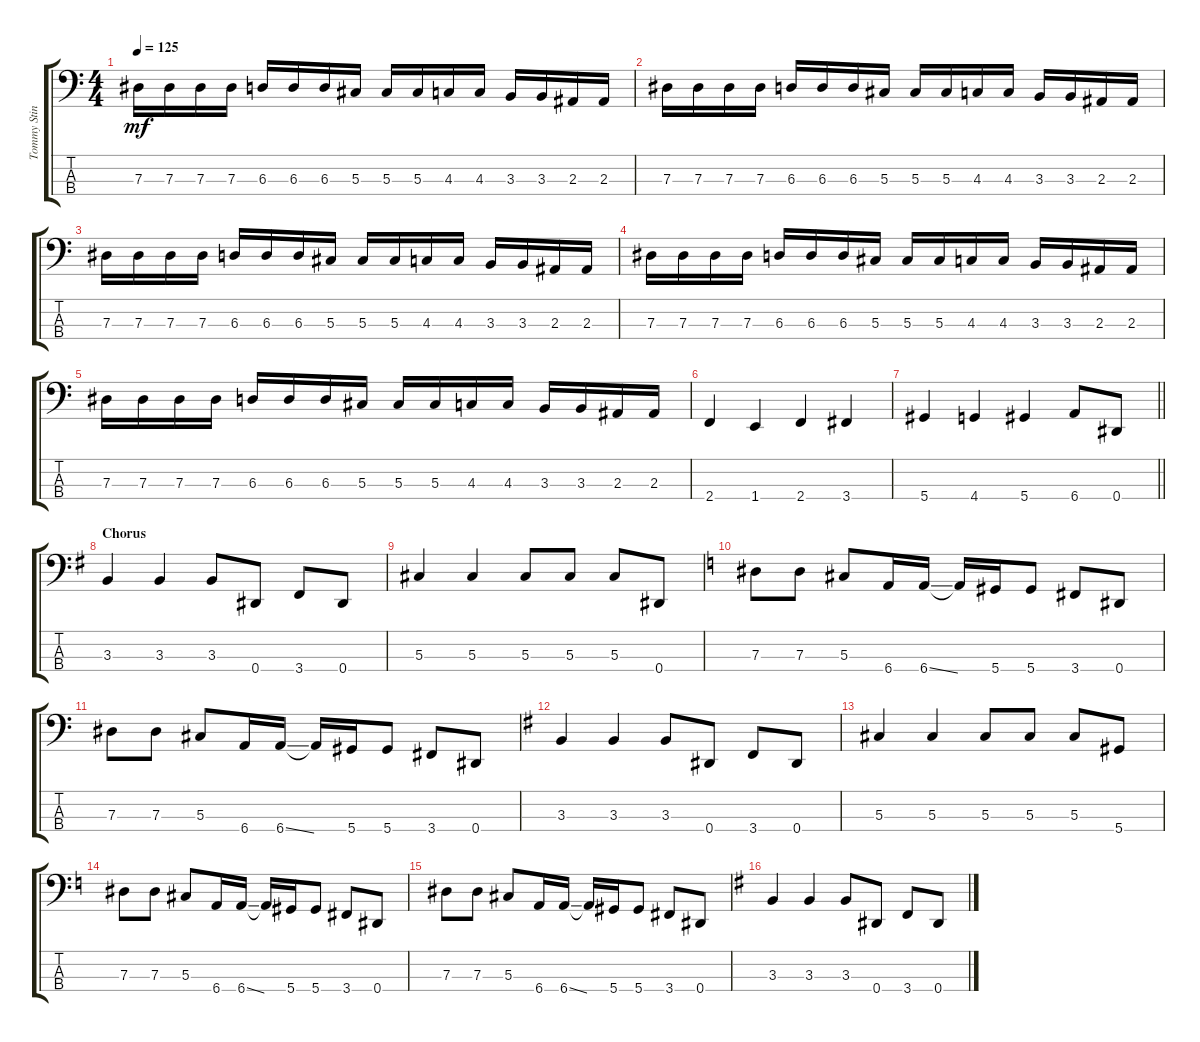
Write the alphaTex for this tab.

\track ("Tommy Stinson" "Tommy Stin") {instrument electricbasspick}
\staff {score tabs}
\tuning (Gb2 Db2 Ab1 Eb1) {hide}
\ts (4 4)
\tempo 125
\clef f4
\ks c
7.3.16{dy mf} 7.3.16 7.3.16 7.3.16 6.3.16 6.3.16 6.3.16 5.3.16 5.3.16 5.3.16 4.3.16 4.3.16 3.3.16 3.3.16 2.3.16 2.3.16 |
7.3.16 7.3.16 7.3.16 7.3.16 6.3.16 6.3.16 6.3.16 5.3.16 5.3.16 5.3.16 4.3.16 4.3.16 3.3.16 3.3.16 2.3.16 2.3.16 |
7.3.16 7.3.16 7.3.16 7.3.16 6.3.16 6.3.16 6.3.16 5.3.16 5.3.16 5.3.16 4.3.16 4.3.16 3.3.16 3.3.16 2.3.16 2.3.16 |
7.3.16 7.3.16 7.3.16 7.3.16 6.3.16 6.3.16 6.3.16 5.3.16 5.3.16 5.3.16 4.3.16 4.3.16 3.3.16 3.3.16 2.3.16 2.3.16 |
7.3.16 7.3.16 7.3.16 7.3.16 6.3.16 6.3.16 6.3.16 5.3.16 5.3.16 5.3.16 4.3.16 4.3.16 3.3.16 3.3.16 2.3.16 2.3.16 |
2.4.4 1.4.4 2.4.4 3.4.4 |
\barLineRight lightlight
5.4.4 4.4.4 5.4.4 6.4.8 0.4.8 |
\section ("" "Chorus")
\ks g
3.3.4 3.3.4 3.3.8 0.4.8 3.4.8 0.4.8 |
5.3.4 5.3.4 5.3.8 5.3.8 5.3.8 0.4.8 |
\ks c
7.3.8 7.3.8 5.3.8 6.4.16 6.4{ss}.16 6.4{t}.16 5.4.16 5.4.8 3.4.8 0.4.8 |
7.3.8 7.3.8 5.3.8 6.4.16 6.4{ss}.16 6.4{t}.16 5.4.16 5.4.8 3.4.8 0.4.8 |
\ks g
3.3.4 3.3.4 3.3.8 0.4.8 3.4.8 0.4.8 |
5.3.4 5.3.4 5.3.8 5.3.8 5.3.8 5.4.8 |
\ks c
7.3.8 7.3.8 5.3.8 6.4.16 6.4{ss}.16 6.4{t}.16 5.4.16 5.4.8 3.4.8 0.4.8 |
7.3.8 7.3.8 5.3.8 6.4.16 6.4{ss}.16 6.4{t}.16 5.4.16 5.4.8 3.4.8 0.4.8 |
\ks g
3.3.4 3.3.4 3.3.8 0.4.8 3.4.8 0.4.8
